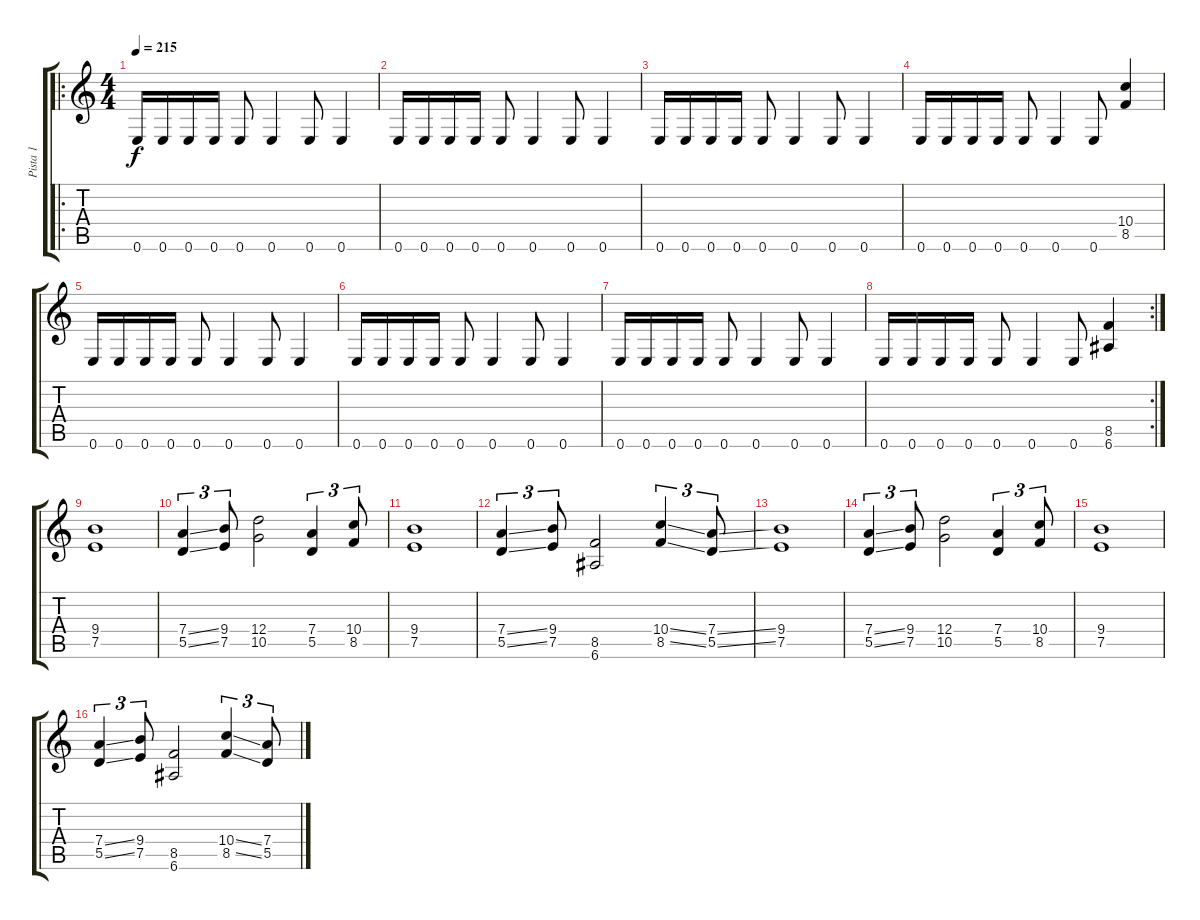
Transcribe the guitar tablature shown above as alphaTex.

\track ("Pista 1" "Pista 1") {instrument distortionguitar}
\staff {score tabs}
\tuning (E4 B3 G3 D3 A2 E2) {hide}
\ro
\ts (4 4)
\tempo 215
\clef g2
\ks c
0.6.16{dy f} 0.6.16 0.6.16 0.6.16 0.6.8 0.6.4 0.6.8 0.6.4 |
0.6.16 0.6.16 0.6.16 0.6.16 0.6.8 0.6.4 0.6.8 0.6.4 |
0.6.16 0.6.16 0.6.16 0.6.16 0.6.8 0.6.4 0.6.8 0.6.4 |
0.6.16 0.6.16 0.6.16 0.6.16 0.6.8 0.6.4 0.6.8 (10.4 8.5).4 |
0.6.16 0.6.16 0.6.16 0.6.16 0.6.8 0.6.4 0.6.8 0.6.4 |
0.6.16 0.6.16 0.6.16 0.6.16 0.6.8 0.6.4 0.6.8 0.6.4 |
0.6.16 0.6.16 0.6.16 0.6.16 0.6.8 0.6.4 0.6.8 0.6.4 |
\rc 2
0.6.16 0.6.16 0.6.16 0.6.16 0.6.8 0.6.4 0.6.8 (8.5 6.6).4 |
(9.4 7.5).1 |
(7.4{ss} 5.5{ss}).4{tu (3 2)} (9.4 7.5).8{tu (3 2)} (12.4 10.5).2 (7.4 5.5).4{tu (3 2)} (10.4 8.5).8{tu (3 2)} |
(9.4 7.5).1 |
(7.4{ss} 5.5{ss}).4{tu (3 2)} (9.4 7.5).8{tu (3 2)} (8.5 6.6).2 (10.4{ss} 8.5{ss}).4{tu (3 2)} (7.4{ss} 5.5{ss}).8{tu (3 2)} |
(9.4 7.5).1 |
(7.4{ss} 5.5{ss}).4{tu (3 2)} (9.4 7.5).8{tu (3 2)} (12.4 10.5).2 (7.4 5.5).4{tu (3 2)} (10.4 8.5).8{tu (3 2)} |
(9.4 7.5).1 |
(7.4{ss} 5.5{ss}).4{tu (3 2)} (9.4 7.5).8{tu (3 2)} (8.5 6.6).2 (10.4{ss} 8.5{ss}).4{tu (3 2)} (7.4{ss} 5.5{ss}).8{tu (3 2)}
